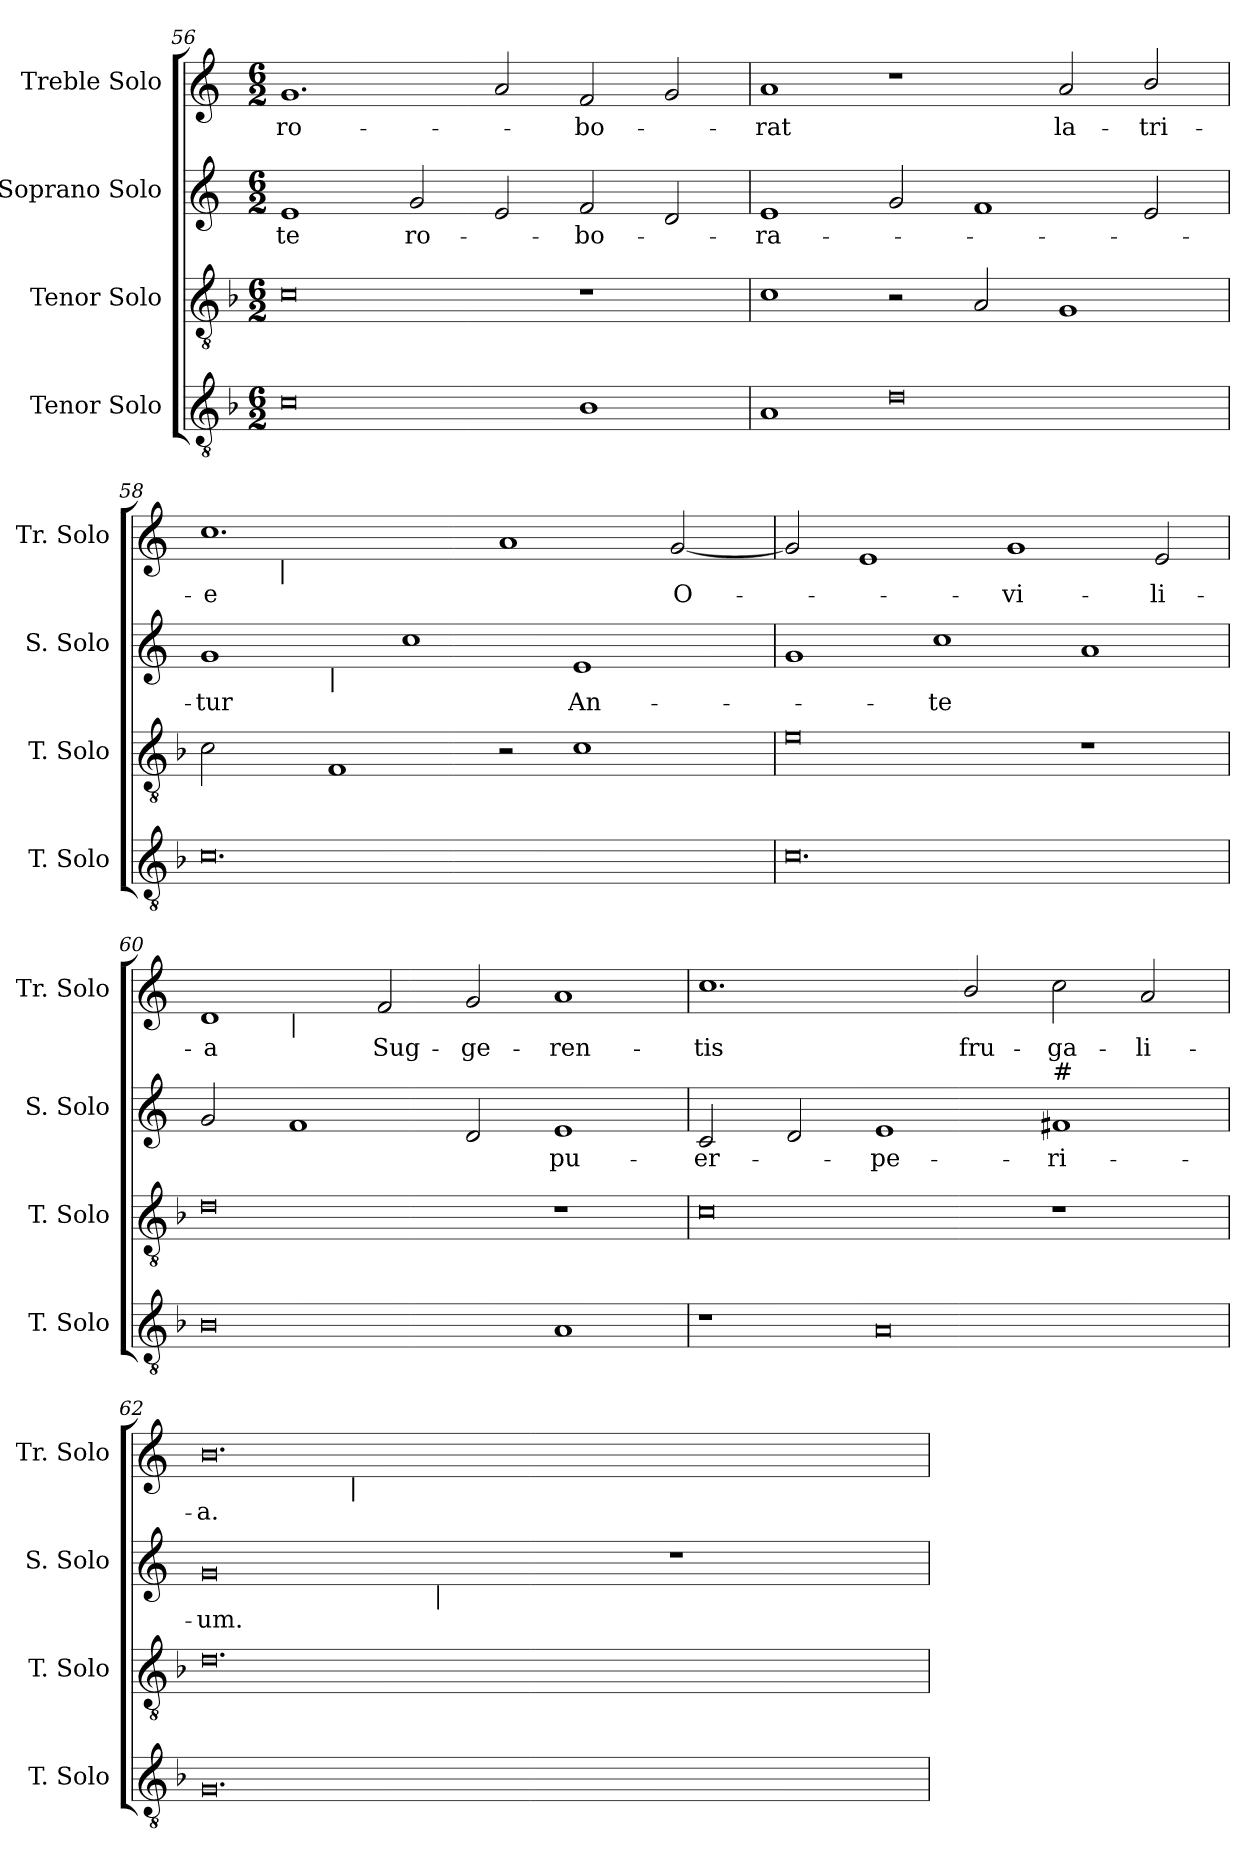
**kern	**kern	**kern	**text	**kern	**text
*part4	*part3	*part2	*part2	*part1	*part1
*staff4	*staff3	*staff2	*staff2	*staff1	*staff1
*I"Tenor Solo	*I"Tenor Solo	*I"Soprano Solo	*	*I"Treble Solo	*
*I'T. Solo	*I'T. Solo	*I'S. Solo	*	*I'Tr. Solo	*
*clefGv2	*clefGv2	*clefG2	*	*clefG2	*
*ITrd7c12	*ITrd7c12	*	*	*	*
*k[b-]	*k[b-]	*k[]	*	*k[]	*
*F:	*F:	*C:	*	*C:	*
*M6/2	*M6/2	*M6/2	*	*M6/2	*
=56	=56	=56	=56	=56	=56
!	!	!	!LO:LY:b:color=#000000	!	!
!	!	!	!	!	!LO:LY:b:color=#000000
0Ci	0Ci	1ei	-te	1.gi	ro-
!	!	!	!LO:LY:b:color=#000000	!	!
.	.	2gi/	ro-	.	.
.	.	2ei/	.	2ai/	.
!	!	!	!LO:LY:b:color=#000000	!	!
!	!	!	!	!	!LO:LY:b:color=#000000
1BB-i	1r	2fi/	-bo-	2fi/	-bo-
.	.	2di/	.	2gi/	.
=57	=57	=57	=57	=57	=57
!	!	!	!LO:LY:b:color=#000000	!	!
!	!	!	!	!	!LO:LY:b:color=#000000
1AAi	1Ci	1ei	-ra-	1ai	-rat
0Di	2r	2gi/	.	1r	.
.	2AAi/	1fi	.	.	.
!	!	!	!	!	!LO:LY:b:color=#000000
.	1GGi	.	.	2ai/	la-
!	!	!	!	!	!LO:LY:b:color=#000000
.	.	2ei/	.	2bi/	-tri-
=58	=58	=58	=58	=58	=58
!	!	!	!LO:LY:b:color=#000000	!	!
!	!	!	!	!	!LO:LY:b:color=#000000
*	*	*^	*	*^	*
0.Ci	2Ci\	1gi	2ryy	-tur	1.cci	8ryy	-e
.	.	.	.	.	.	16ryy	.
.	.	.	.	.	.	32ryy	.
.	.	.	.	.	.	64ryy	.
.	.	.	.	.	.	512ryy	.
!	!	!	!	!	!	!LO:TX:b:i:t=|	!
.	.	.	.	.	.	1ryy	.
!	!	!	!LO:TX:b:i:t=|	!	!	!	!
.	1FFi	.	1ryy	.	.	.	.
.	.	1cci	.	.	.	.	.
.	.	.	.	.	.	1ryy	.
.	2r	.	1.ryy	.	1ai	.	.
!	!	!	!	!LO:LY:b:color=#000000	!	!	!
.	1Ci	1ei	.	An-	.	.	.
.	.	.	.	.	.	2ryy	.
!	!	!	!	!	!	!	!LO:LY:b:color=#000000
.	.	.	.	.	[<2gi/	.	O-
.	.	.	.	.	.	4ryy	.
.	.	.	.	.	.	128..ryy	.
*	*	*v	*v	*	*	*	*
*	*	*	*	*v	*v	*
!!LO:LB:g=z
=59	=59	=59	=59	=59	=59
0.Ci	0Ei	1gi	.	2gi/]	.
.	.	.	.	1ei	.
!	!	!	!LO:LY:b:color=#000000	!	!
.	.	1cci	-te	.	.
!	!	!	!	!	!LO:LY:b:color=#000000
.	.	.	.	1gi	-vi-
.	1r	1ai	.	.	.
!	!	!	!	!	!LO:LY:b:color=#000000
.	.	.	.	2ei/	-li-
=60	=60	=60	=60	=60	=60
!	!	!	!	!	!LO:LY:b:color=#000000
*	*	*	*	*^	*
0BB-i	0Di	2gi/	.	1di	2ryy	-a
!	!	!	!	!	!LO:TX:b:i:t=|	!
.	.	1fi	.	.	1ryy	.
!	!	!	!	!	!	!LO:LY:b:color=#000000
.	.	.	.	2fi/	.	Sug-
!	!	!	!	!	!	!LO:LY:b:color=#000000
.	.	2di/	.	2gi/	1.ryy	-ge-
!	!	!	!LO:LY:b:color=#000000	!	!	!
!	!	!	!	!	!	!LO:LY:b:color=#000000
1AAi	1r	1ei	pu-	1ai	.	-ren-
*	*	*	*	*v	*v	*
=61	=61	=61	=61	=61	=61
*	*	*	*	*^	*
!	!	!	!LO:LY:b:color=#000000	!	!	!
*	*	*	*	*v	*v	*
*	*	*	*	*^	*
!	!	!	!	!	!	!LO:LY:b:color=#000000
*	*	*	*	*v	*v	*
1r	0Ci	2ci/	-er-	1.cci	-tis
.	.	2di/	.	.	.
!	!	!	!LO:LY:b:color=#000000	!	!
0AAi	.	1ei	-pe-	.	.
!	!	!	!	!	!LO:LY:b:color=#000000
.	.	.	.	2bi/	fru-
!	!	!	!LO:LY:b:color=#000000	!	!
!	!	!LO:TX:a:t=#	!	!	!
!	!	!	!	!	!LO:LY:b:color=#000000
.	1r	1f#i	-ri-	2cci\	-ga-
!	!	!	!	!	!LO:LY:b:color=#000000
.	.	.	.	2ai/	-li-
=62	=62	=62	=62	=62	=62
!	!	!	!LO:LY:b:color=#000000	!	!
!	!	!	!	!	!LO:LY:b:color=#000000
*	*	*^	*	*^	*
0.GGi	0.Di	0gi	2ryy	-um.	0.bi	2ryy	-a.
.	.	.	4ryy	.	.	16ryy	.
.	.	.	.	.	.	32ryy	.
.	.	.	.	.	.	256ryy	.
.	.	.	.	.	.	1024ryy	.
!	!	!	!	!	!	!LO:TX:b:i:t=|	!
.	.	.	.	.	.	1ryy	.
.	.	.	16ryy	.	.	.	.
.	.	.	128..ryy	.	.	.	.
!	!	!	!LO:TX:b:i:t=|	!	!	!	!
.	.	.	1ryy	.	.	.	.
.	.	.	.	.	.	1ryy	.
.	.	.	1ryy	.	.	.	.
.	.	1r	.	.	.	.	.
.	.	.	.	.	.	4ryy	.
.	.	.	8ryy	.	.	.	.
.	.	.	.	.	.	8ryy	.
.	.	.	32ryy	.	.	.	.
.	.	.	.	.	.	64ryy	.
.	.	.	64ryy	.	.	.	.
.	.	.	.	.	.	128ryy	.
.	.	.	.	.	.	512.ryy	.
.	.	.	512ryy	.	.	.	.
*	*	*v	*v	*	*	*	*
*	*	*	*	*v	*v	*
=	=	=	=	=	=
*-	*-	*-	*-	*-	*-
